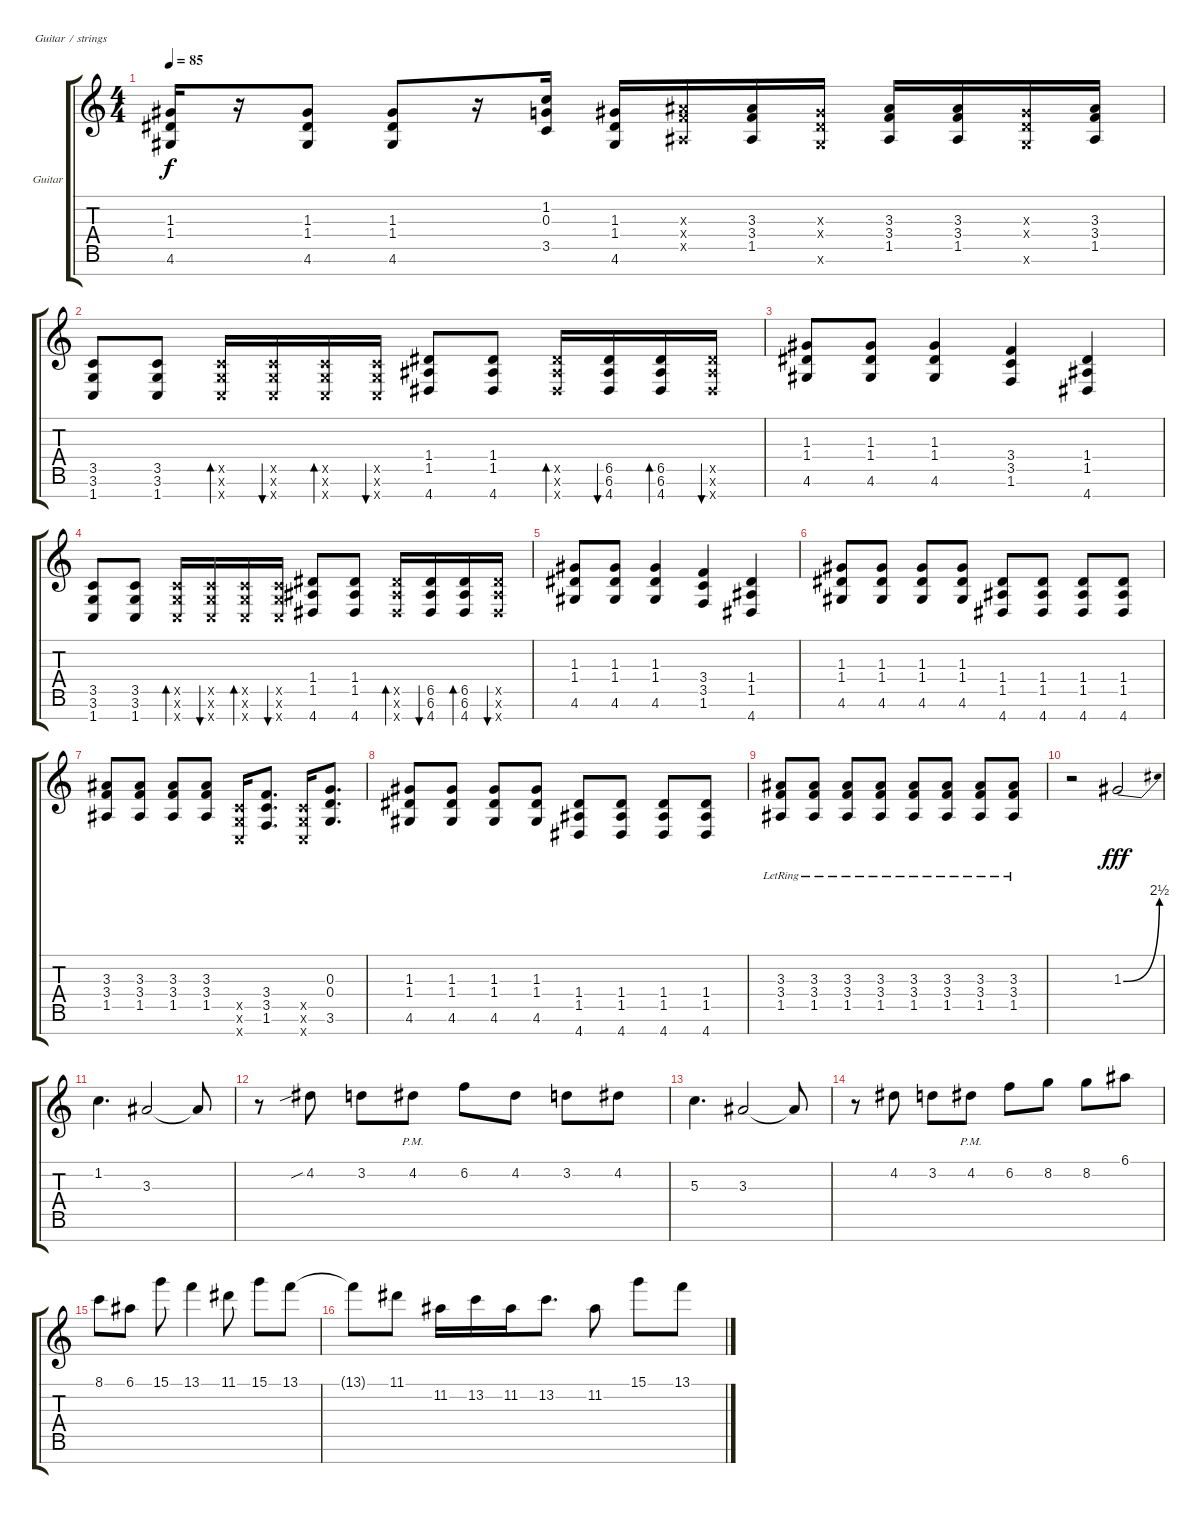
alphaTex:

\defaultSystemsLayout 4
\bracketExtendMode groupsimilarinstruments
\firstSystemTrackNameOrientation horizontal
\otherSystemsTrackNameOrientation horizontal
\track ("Guitar" "Guitar") {instrument distortionguitar}
\staff {score tabs}
\tuning (E4 B3 G3 D3 A2 E2 B1)
\ts (4 4)
\tempo 85
\clef g2
\ks c
(1.3 1.4 4.6).16{dy f} r.16 (1.3 1.4 4.6).8 (1.3 1.4 4.6).8 r.16 (1.2 0.3 3.5).16 (1.3 1.4 4.6).16 (3.3{x} 3.4{x} 1.5{x}).16 (3.3 3.4 1.5).16 (1.3{x} 1.4{x} 4.6{x}).16 (3.3 3.4 1.5).16 (3.3 3.4 1.5).16 (1.3{x} 1.4{x} 4.6{x}).16 (3.3 3.4 1.5).16 |
(3.5 3.6 1.7).8 (3.5 3.6 1.7).8 (3.5{x} 3.6{x} 1.7{x}).16{bd 30} (3.5{x} 3.6{x} 1.7{x}).16{bu 30} (3.5{x} 3.6{x} 1.7{x}).16{bd 30} (3.5{x} 3.6{x} 1.7{x}).16{bu 30} (1.4 1.5 4.7).8 (1.4 1.5 4.7).8 (6.5{x} 6.6{x} 4.7{x}).16{bd 30} (6.5 6.6 4.7).16{bu 30} (6.5 6.6 4.7).16{bd 30} (6.5{x} 6.6{x} 4.7{x}).16{bu 30} |
(1.3 1.4 4.6).8 (1.3 1.4 4.6).8 (1.3 1.4 4.6).4 (3.4 3.5 1.6).4 (1.4 1.5 4.7).4 |
(3.5 3.6 1.7).8 (3.5 3.6 1.7).8 (3.5{x} 3.6{x} 1.7{x}).16{bd 30} (3.5{x} 3.6{x} 1.7{x}).16{bu 30} (3.5{x} 3.6{x} 1.7{x}).16{bd 30} (3.5{x} 3.6{x} 1.7{x}).16{bu 30} (1.4 1.5 4.7).8 (1.4 1.5 4.7).8 (6.5{x} 6.6{x} 4.7{x}).16{bd 30} (6.5 6.6 4.7).16{bu 30} (6.5 6.6 4.7).16{bd 30} (6.5{x} 6.6{x} 4.7{x}).16{bu 30} |
(1.3 1.4 4.6).8 (1.3 1.4 4.6).8 (1.3 1.4 4.6).4 (3.4 3.5 1.6).4 (1.4 1.5 4.7).4 |
(1.3 1.4 4.6).8 (1.3 1.4 4.6).8 (1.3 1.4 4.6).8 (1.3 1.4 4.6).8 (1.4 1.5 4.7).8 (1.4 1.5 4.7).8 (1.4 1.5 4.7).8 (1.4 1.5 4.7).8 |
(3.3 3.4 1.5).8 (3.3 3.4 1.5).8 (3.3 3.4 1.5).8 (3.3 3.4 1.5).8 (3.5{x} 3.6{x} 1.7{x}).16 (3.4 3.5 1.6).8{d} (3.5{x} 3.6{x} 1.7{x}).16 (0.3 0.4 3.6).8{d} |
(1.3 1.4 4.6).8 (1.3 1.4 4.6).8 (1.3 1.4 4.6).8 (1.3 1.4 4.6).8 (1.4 1.5 4.7).8 (1.4 1.5 4.7).8 (1.4 1.5 4.7).8 (1.4 1.5 4.7).8 |
(3.3{lr} 3.4{lr} 1.5{lr}).8 (3.3{lr} 3.4{lr} 1.5{lr}).8 (3.3{lr} 3.4{lr} 1.5{lr}).8 (3.3{lr} 3.4{lr} 1.5{lr}).8 (3.3{lr} 3.4{lr} 1.5{lr}).8 (3.3{lr} 3.4{lr} 1.5{lr}).8 (3.3{lr} 3.4{lr} 1.5{lr}).8 (3.3{lr} 3.4{lr} 1.5{lr}).8 |
r.2 1.3{be (bend 0 0 59.4 10)}.2{dy fff} |
1.2.4{d} 3.3.2 3.3{t}.8 |
r.8 4.2{sib}.8 3.2.8 4.2{pm}.8 6.2.8 4.2.8 3.2.8 4.2.8 |
5.3.4{d} 3.3.2 3.3{t}.8 |
r.8 4.2.8 3.2.8 4.2{pm}.8 6.2.8 8.2.8 8.2.8 6.1.8 |
8.1.8 6.1.8 15.1.8 13.1.4 11.1.8 15.1.8 13.1.8 |
13.1{t}.8 11.1.8 11.2.16 13.2.16 11.2.16 13.2.8{d} 11.2.8 15.1.8 13.1.8
